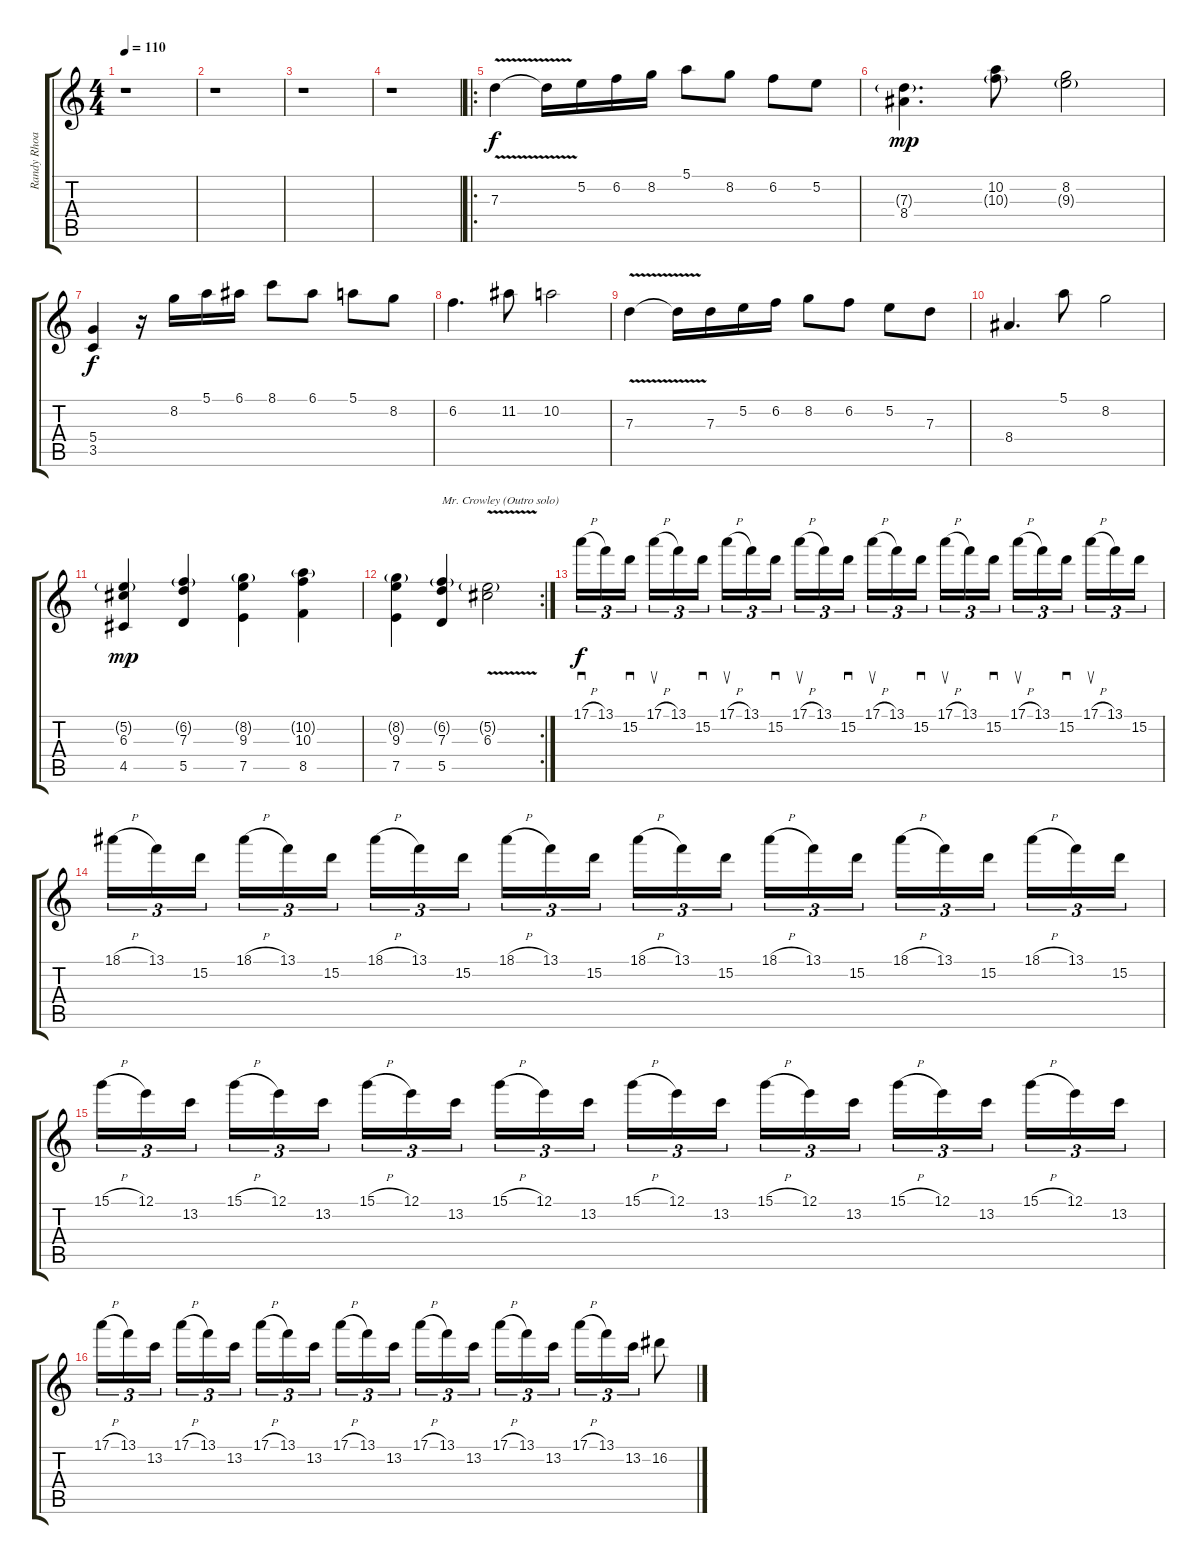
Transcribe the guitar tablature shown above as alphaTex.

\track ("Randy Rhoads (Solo)" "Randy Rhoa") {instrument distortionguitar}
\staff {score tabs}
\tuning (E4 B3 G3 D3 A2 E2) {hide}
\ts (4 4)
\tempo 110
\clef g2
\ks c
r.1{dy f} |
r.1 |
r.1 |
r.1 |
\ro
7.3{v}.4 7.3{t}.16 5.2.16 6.2.16 8.2.16 5.1.8 8.2.8 6.2.8 5.2.8 |
(7.3{g} 8.4).4{d dy mp} (10.2 10.3{g}).8 (8.2 9.3{g}).2 |
(5.4 3.5).4{dy f} r.16 8.2.16 5.1.16 6.1.16 8.1.8 6.1.8 5.1.8 8.2.8 |
6.2.4{d} 11.2.8 10.2.2 |
7.3{v}.4 7.3{t}.16 7.3.16 5.2.16 6.2.16 8.2.8 6.2.8 5.2.8 7.3.8 |
8.4.4{d} 5.1.8 8.2.2 |
(5.2{g} 6.3 4.5).4{dy mp} (6.2{g} 7.3 5.5).4 (8.2{g} 9.3 7.5).4 (10.2{g} 10.3 8.5).4 |
\rc 2
(8.2{g} 9.3 7.5).4 (6.2{g} 7.3 5.5).4{txt "Mr. Crowley (Outro solo)"} (5.2{g} 6.3{v}).2 |
17.1{h}.16{sd tu (3 2) dy f} 13.1.16{tu (3 2)} 15.2.16{sd tu (3 2) beam splitsecondary} 17.1{h}.16{su tu (3 2)} 13.1.16{tu (3 2)} 15.2.16{sd tu (3 2)} 17.1{h}.16{su tu (3 2)} 13.1.16{tu (3 2)} 15.2.16{sd tu (3 2) beam splitsecondary} 17.1{h}.16{su tu (3 2)} 13.1.16{tu (3 2)} 15.2.16{sd tu (3 2)} 17.1{h}.16{su tu (3 2)} 13.1.16{tu (3 2)} 15.2.16{sd tu (3 2) beam splitsecondary} 17.1{h}.16{su tu (3 2)} 13.1.16{tu (3 2)} 15.2.16{sd tu (3 2)} 17.1{h}.16{su tu (3 2)} 13.1.16{tu (3 2)} 15.2.16{sd tu (3 2) beam splitsecondary} 17.1{h}.16{su tu (3 2)} 13.1.16{tu (3 2)} 15.2.16{tu (3 2)} |
18.1{h}.16{tu (3 2)} 13.1.16{tu (3 2)} 15.2.16{tu (3 2) beam splitsecondary} 18.1{h}.16{tu (3 2)} 13.1.16{tu (3 2)} 15.2.16{tu (3 2)} 18.1{h}.16{tu (3 2)} 13.1.16{tu (3 2)} 15.2.16{tu (3 2) beam splitsecondary} 18.1{h}.16{tu (3 2)} 13.1.16{tu (3 2)} 15.2.16{tu (3 2)} 18.1{h}.16{tu (3 2)} 13.1.16{tu (3 2)} 15.2.16{tu (3 2) beam splitsecondary} 18.1{h}.16{tu (3 2)} 13.1.16{tu (3 2)} 15.2.16{tu (3 2)} 18.1{h}.16{tu (3 2)} 13.1.16{tu (3 2)} 15.2.16{tu (3 2) beam splitsecondary} 18.1{h}.16{tu (3 2)} 13.1.16{tu (3 2)} 15.2.16{tu (3 2)} |
15.1{h}.16{tu (3 2)} 12.1.16{tu (3 2)} 13.2.16{tu (3 2) beam splitsecondary} 15.1{h}.16{tu (3 2)} 12.1.16{tu (3 2)} 13.2.16{tu (3 2)} 15.1{h}.16{tu (3 2)} 12.1.16{tu (3 2)} 13.2.16{tu (3 2) beam splitsecondary} 15.1{h}.16{tu (3 2)} 12.1.16{tu (3 2)} 13.2.16{tu (3 2)} 15.1{h}.16{tu (3 2)} 12.1.16{tu (3 2)} 13.2.16{tu (3 2) beam splitsecondary} 15.1{h}.16{tu (3 2)} 12.1.16{tu (3 2)} 13.2.16{tu (3 2)} 15.1{h}.16{tu (3 2)} 12.1.16{tu (3 2)} 13.2.16{tu (3 2) beam splitsecondary} 15.1{h}.16{tu (3 2)} 12.1.16{tu (3 2)} 13.2.16{tu (3 2)} |
17.1{h}.16{tu (3 2)} 13.1.16{tu (3 2)} 13.2.16{tu (3 2) beam splitsecondary} 17.1{h}.16{tu (3 2)} 13.1.16{tu (3 2)} 13.2.16{tu (3 2)} 17.1{h}.16{tu (3 2)} 13.1.16{tu (3 2)} 13.2.16{tu (3 2) beam splitsecondary} 17.1{h}.16{tu (3 2)} 13.1.16{tu (3 2)} 13.2.16{tu (3 2)} 17.1{h}.16{tu (3 2)} 13.1.16{tu (3 2)} 13.2.16{tu (3 2) beam splitsecondary} 17.1{h}.16{tu (3 2)} 13.1.16{tu (3 2)} 13.2.16{tu (3 2)} 17.1{h}.16{tu (3 2)} 13.1.16{tu (3 2)} 13.2.16{tu (3 2)} 16.2.8
